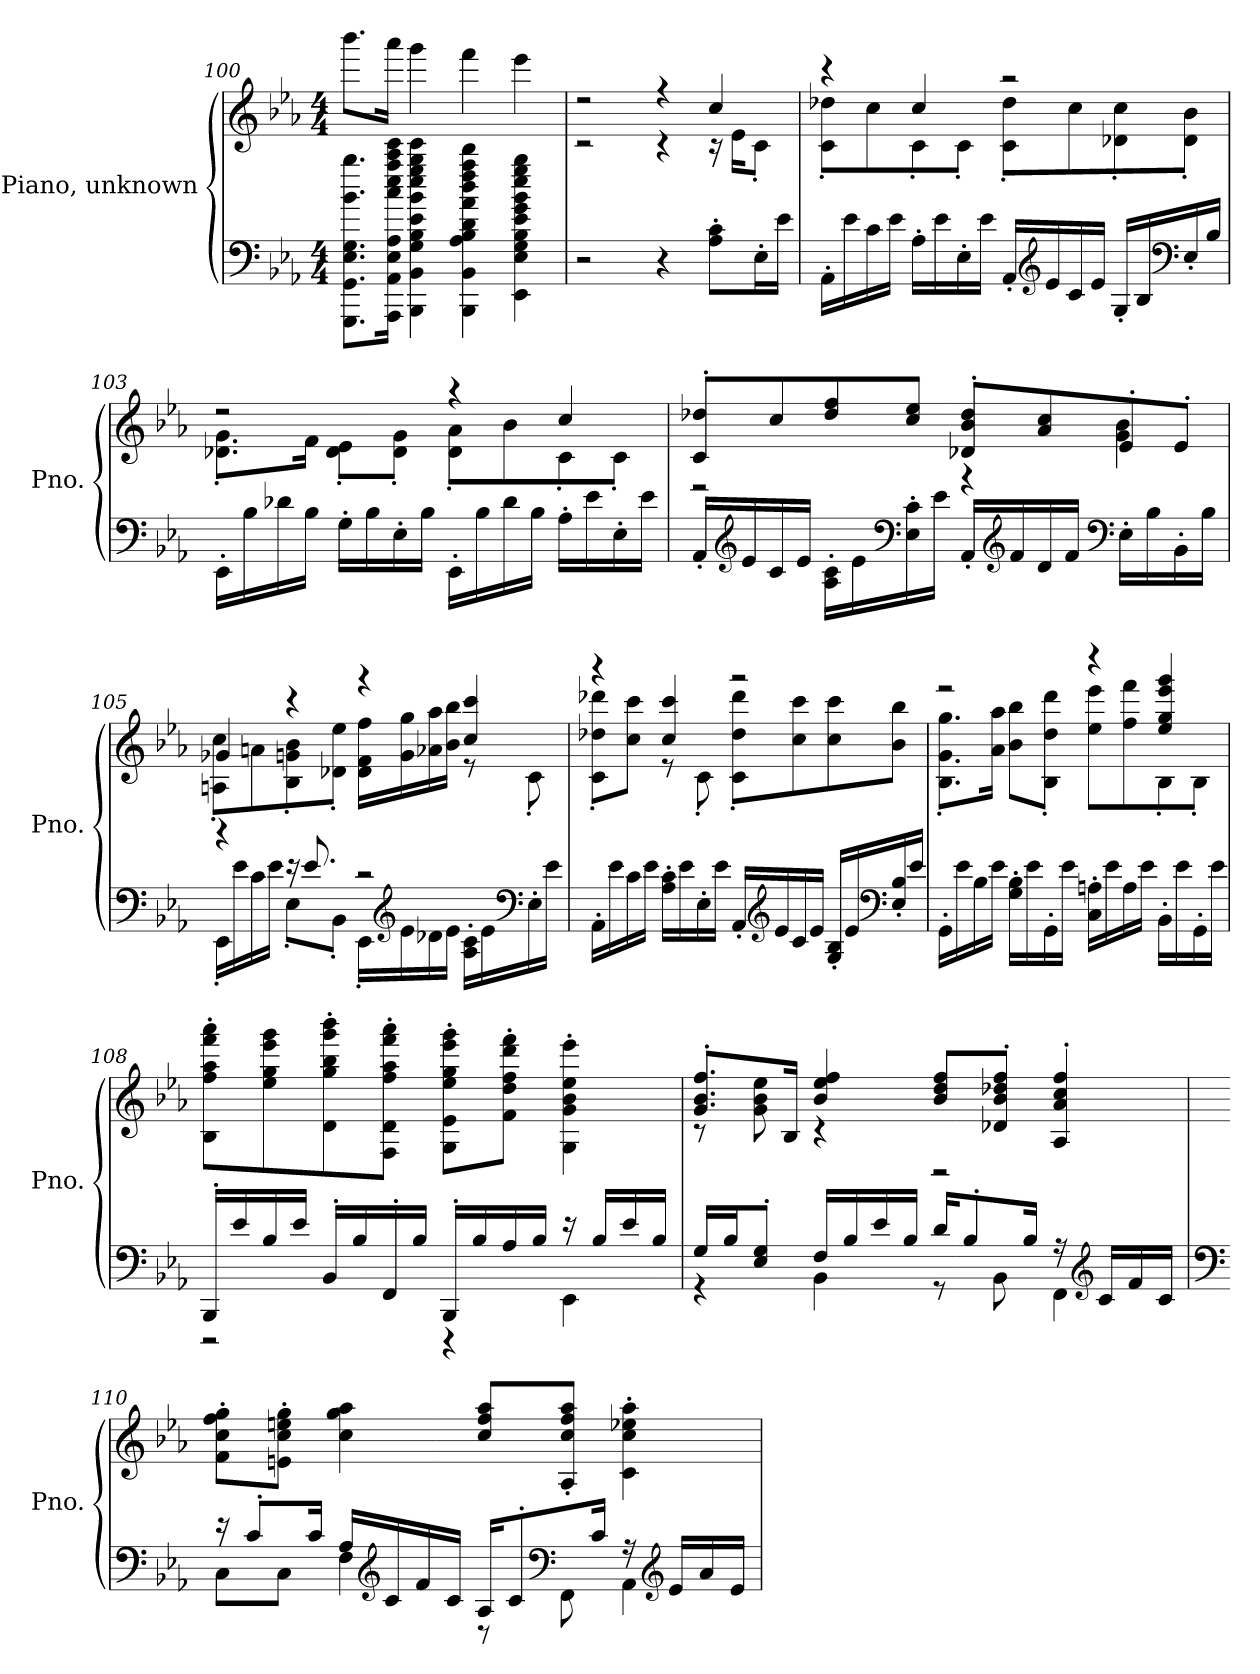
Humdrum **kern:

**kern	**kern
*part1	*part1
*staff2	*staff1
*I"Piano, unknown	*
*I'Pno.	*
!!LO:LB:g=z
*clefF4	*clefG2
*k[b-e-a-]	*k[b-e-a-]
*M4/4	*M4/4
=100	=100
8.GGG\ 8.GG\ 8.E-\ 8.G\ 8.b-\ 8.bb-\L	8.bbb-\L
16AAA-\ 16AA-\ 16E-\ 16A-\ 16cc\ 16ee-\ 16aa-\ 16ccc\ 16eee-\Jk	16aaa-\Jk
4BBB-\ 4BB-\ 4G\ 4B-\ 4e-\ 4b-\ 4ee-\ 4gg\ 4bb-\ 4eee-\	4ggg\
4BBB-\ 4BB-\ 4A-\ 4B-\ 4d\ 4a-\ 4dd\ 4ff\ 4aa-\ 4ddd\	4fff\
4EE-\ 4E-\ 4G\ 4B-\ 4e-\ 4g\ 4b-\ 4ee-\ 4gg\ 4bb-\	4eee-\
=101	=101
*	*^
2r	2r	2r
4r	4r	4r
8A-\' 8c\'L	4cc/	16r
.	.	16e-\KL
16E-'\L	.	8c'\J
16e-\JJ	.	.
=102	=102	=102
16AA-'\LL	4r	8c\' 8dd-X\'L
16e-\	.	.
16c\	.	8cc\
16e-\JJ	.	.
16A-'\LL	4cc/	8c'\
16e-\	.	.
16E-'\	.	8c'\J
16e-\JJ	.	.
16AA-'/LL	2r	8c\' 8dd-\'L
*clefG2	*	*
16e-/	.	.
16c/	.	8cc\
16e-/JJ	.	.
16G'/LL	.	8d-X\' 8cc\'
16B-/	.	.
*clefF4	*	*
16E-'/	.	8d-\' 8b-\'J
16B-/JJ	.	.
!!LO:PB:g=z	!!
=103	=103	=103
16EE-'\LL	2r	8.d-X\' 8.g\'L
16B-\	.	.
16d-X\	.	.
16B-\JJ	.	16f\Jk
16G'\LL	.	8d-\' 8e-\'L
16B-\	.	.
16E-'\	.	8d-\' 8g\'J
16B-\JJ	.	.
16EE-'\LL	4r	8d-\' 8a-\'L
16B-\	.	.
16d-\	.	8b-\
16B-\JJ	.	.
16A-'\LL	4cc/	8c'\
16e-\	.	.
16E-'\	.	8c'\J
16e-\JJ	.	.
=104	=104	=104
16AA-'/LL	8c/' 8dd-X/'L	2r
*clefG2	*	*
16e-/	.	.
16c/	8cc/	.
16e-/JJ	.	.
16A-\' 16c\'LL	8dd-/ 8ff/	.
16e-\	.	.
*clefF4	*	*
16E-\' 16c\'	8cc/ 8ee-/J	.
16e-\JJ	.	.
16AA-'/LL	8d-X/' 8b-/' 8dd-/'L	4r
*clefG2	*	*
16f/	.	.
16d/	8a-/ 8cc/	.
16f/JJ	.	.
*clefF4	*	*
16E-'\LL	8e-'/	4g\ 4b-\
16B-\	.	.
16BB-'\	8e-'/J	.
16B-\JJ	.	.
!!LO:LB:g=z	!!
=105	=105	=105
*^	*	*
4r	16EE-'\LL	4g-X/	8An\' 8cc\'L
.	16e-\	.	.
.	16c\	.	8an\
.	16e-\JJ	.	.
16r	8E-'\L	4r	8B-\' 8gn\' 8b-\'
8.e-/	.	.	.
.	8BB-'\J	.	8d-X\' 8ee-\'J
2r	16EE-'\LL	4r	16d-\ 16f\ 16ff\LL
*clefG2	*	*	*
.	16e-\	.	16g\ 16gg\
.	16d-X\	.	16a-X\ 16aa-\
.	16e-\JJ	.	16b-\ 16bb-\JJ
.	16A-\' 16c\'LL	4cc/ 4ccc/	8r
.	16e-\	.	.
*clefF4	*	*	*
.	16E-'\	.	8c'\
.	16e-\JJ	.	.
*v	*v	*	*
=106	=106	=106
16AA-'\LL	4r	8c\' 8dd-X\' 8ddd-X\'L
16e-\	.	.
16c\	.	8cc\ 8ccc\J
16e-\JJ	.	.
16A-\' 16c\'LL	4cc/ 4ccc/	8r
16e-\	.	.
16E-'\	.	8c'\
16e-\JJ	.	.
16AA-'/LL	2r	8c\' 8dd-\' 8ddd-\'L
*clefG2	*	*
16e-/	.	.
16c/	.	8cc\ 8ccc\
16e-/JJ	.	.
16G/' 16B-/'LL	.	8cc\ 8ccc\
16e-/	.	.
*clefF4	*	*
16E-/' 16B-/'	.	8b-\ 8bb-\J
16e-/JJ	.	.
!!LO:LB:g=z	!!
=107	=107	=107
16GG'\LL	2r	8.B-\' 8.g\' 8.gg\'L
16e-\	.	.
16B-\	.	.
16e-\JJ	.	16a-\ 16aa-\Jk
16G\' 16B-\'LL	.	8b-\ 8bb-\L
16e-\	.	.
16GG'\	.	8B-\' 8dd\' 8ddd\'J
16e-\JJ	.	.
16C\' 16An\'LL	4r	8ee-\ 8eee-\L
16e-\	.	.
16A\	.	8ff\ 8fff\
16e-\JJ	.	.
16BB-'\LL	4ee-/ 4gg/ 4eee-/ 4ggg/	8B-'\
16e-\	.	.
16GG'\	.	8B-'\J
16e-\JJ	.	.
*	*v	*v
=108	=108
*^	*
16BBB-'/LL	2r	8B-\' 8ff\' 8aa-\' 8fff\' 8aaa-\'L
16e-/	.	.
16B-/	.	8ee-\ 8gg\ 8eee-\ 8ggg\
16e-/JJ	.	.
16BB-'/LL	.	8d\' 8gg\' 8bb-\' 8ggg\' 8bbb-\'
16B-/	.	.
16FF'/	.	8F\' 8d\' 8ff\' 8aa-\' 8fff\' 8aaa-\'J
16B-/JJ	.	.
16BBB-'/LL	4r	8G\' 8e-\' 8ee-\' 8gg\' 8eee-\' 8ggg\'L
16B-/	.	.
16A-/	.	8f\' 8dd\' 8ff\' 8ddd\' 8fff\'J
16B-/JJ	.	.
16r	4EE-\	4G\' 4g\' 4b-\' 4ee-\' 4eee-\'
16B-/LL	.	.
16e-/	.	.
16B-/JJ	.	.
!!LO:LB:g=z
=109	=109	=109
*	*	*^
16G/LL	4r	8.g/' 8.b-/' 8.ff/'L	8r
16B-/J	.	.	.
8E-/' 8G/'J	.	.	8g\ 8b-\ 8ee-\
.	.	16B-/Jk	.
16F/LL	4BB-\	4b-/ 4ee-/ 4ff/	4r
16B-/	.	.	.
16e-/	.	.	.
16B-/JJ	.	.	.
16d/KL	8r	8b-/ 8dd/ 8ff/L	2r
8B-'/	.	.	.
.	8BB-\	8d-X/' 8b-/' 8dd-X/' 8ff/'J	.
16B-/Jk	.	.	.
16r	4FF\	4A-/' 4a-/' 4cc/' 4ff/'	.
*clefG2	*	*	*
16c/LL	.	.	.
16f/	.	.	.
16c/JJ	.	.	.
*	*	*v	*v
=110	=110	=110
*clefF4	*	*
16r	8C\L	8f\' 8cc\' 8ff\' 8gg\'L
8c'/L	.	.
.	8C\J	8en\' 8cc\' 8een\' 8gg\'J
16c/Jk	.	.
16A-/LL	4F\	4cc\ 4gg\ 4aa-\
*clefG2	*	*
16c/	.	.
16f/	.	.
16c/JJ	.	.
16A-/KL	8r	8cc/ 8ff/ 8aa-/L
8c'/	.	.
*clefF4	*	*
.	8FF\	8A-/' 8cc/' 8ff/' 8aa-/'J
16c/Jk	.	.
16r	4AA-\	4c\' 4cc\' 4ee-X\' 4aa-\'
*clefG2	*	*
16e-/LL	.	.
16a-/	.	.
16e-/JJ	.	.
*v	*v	*
=	=
*-	*-
